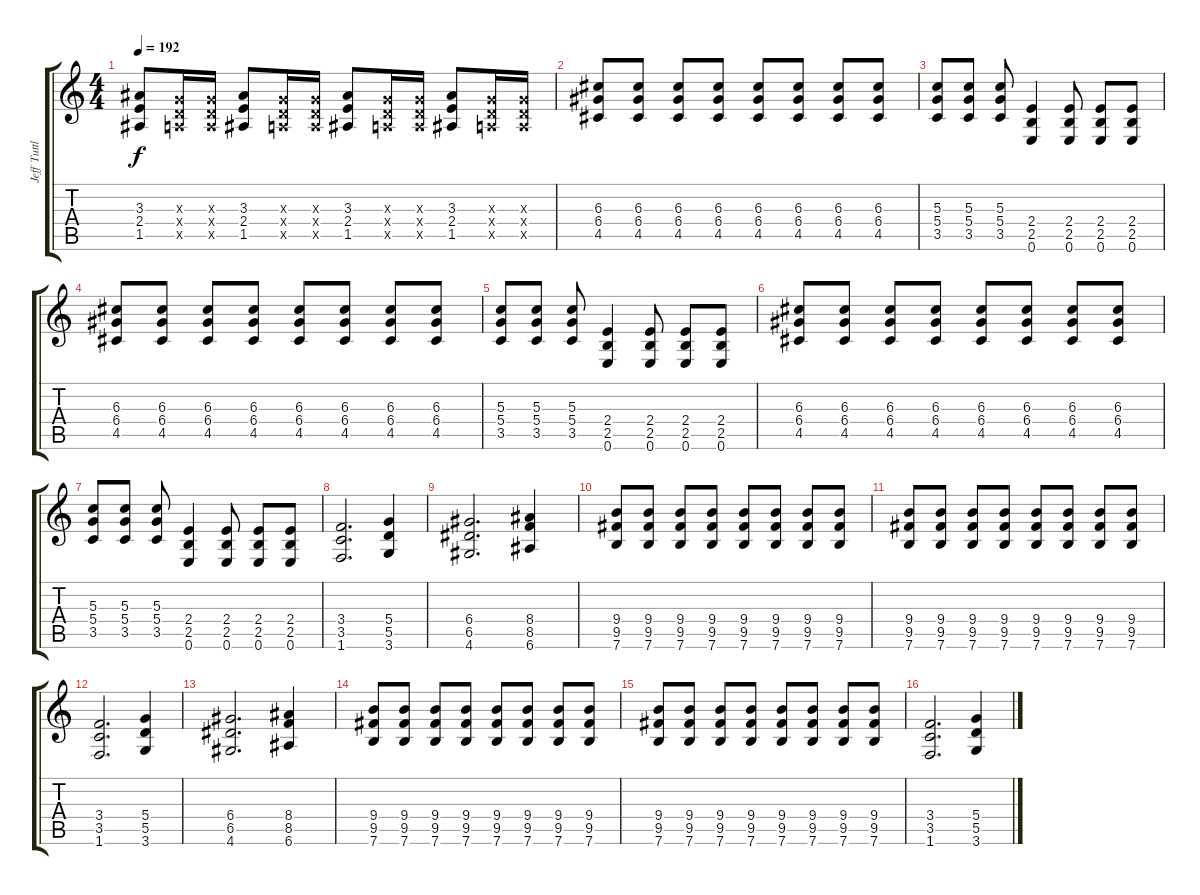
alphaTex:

\track ("Jeff Tuttle" "Jeff Tuttl") {instrument overdrivenguitar}
\staff {score tabs}
\tuning (E4 B3 G3 D3 A2 E2) {hide}
\ts (4 4)
\tempo 192
\clef g2
\ks c
(3.3 2.4 1.5).8{dy f} (0.3{x} 0.4{x} 0.5{x}).16 (0.3{x} 0.4{x} 0.5{x}).16 (3.3 2.4 1.5).8 (0.3{x} 0.4{x} 0.5{x}).16 (0.3{x} 0.4{x} 0.5{x}).16 (3.3 2.4 1.5).8 (0.3{x} 0.4{x} 0.5{x}).16 (0.3{x} 0.4{x} 0.5{x}).16 (3.3 2.4 1.5).8 (0.3{x} 0.4{x} 0.5{x}).16 (0.3{x} 0.4{x} 0.5{x}).16 |
(6.3 6.4 4.5).8 (6.3 6.4 4.5).8 (6.3 6.4 4.5).8 (6.3 6.4 4.5).8 (6.3 6.4 4.5).8 (6.3 6.4 4.5).8 (6.3 6.4 4.5).8 (6.3 6.4 4.5).8 |
(5.3 5.4 3.5).8 (5.3 5.4 3.5).8 (5.3 5.4 3.5).8 (2.4 2.5 0.6).4 (2.4 2.5 0.6).8 (2.4 2.5 0.6).8 (2.4 2.5 0.6).8 |
(6.3 6.4 4.5).8 (6.3 6.4 4.5).8 (6.3 6.4 4.5).8 (6.3 6.4 4.5).8 (6.3 6.4 4.5).8 (6.3 6.4 4.5).8 (6.3 6.4 4.5).8 (6.3 6.4 4.5).8 |
(5.3 5.4 3.5).8 (5.3 5.4 3.5).8 (5.3 5.4 3.5).8 (2.4 2.5 0.6).4 (2.4 2.5 0.6).8 (2.4 2.5 0.6).8 (2.4 2.5 0.6).8 |
(6.3 6.4 4.5).8 (6.3 6.4 4.5).8 (6.3 6.4 4.5).8 (6.3 6.4 4.5).8 (6.3 6.4 4.5).8 (6.3 6.4 4.5).8 (6.3 6.4 4.5).8 (6.3 6.4 4.5).8 |
(5.3 5.4 3.5).8 (5.3 5.4 3.5).8 (5.3 5.4 3.5).8 (2.4 2.5 0.6).4 (2.4 2.5 0.6).8 (2.4 2.5 0.6).8 (2.4 2.5 0.6).8 |
(3.4 3.5 1.6).2{d} (5.4 5.5 3.6).4 |
(6.4 6.5 4.6).2{d} (8.4 8.5 6.6).4 |
(9.4 9.5 7.6).8 (9.4 9.5 7.6).8 (9.4 9.5 7.6).8 (9.4 9.5 7.6).8 (9.4 9.5 7.6).8 (9.4 9.5 7.6).8 (9.4 9.5 7.6).8 (9.4 9.5 7.6).8 |
(9.4 9.5 7.6).8 (9.4 9.5 7.6).8 (9.4 9.5 7.6).8 (9.4 9.5 7.6).8 (9.4 9.5 7.6).8 (9.4 9.5 7.6).8 (9.4 9.5 7.6).8 (9.4 9.5 7.6).8 |
(3.4 3.5 1.6).2{d} (5.4 5.5 3.6).4 |
(6.4 6.5 4.6).2{d} (8.4 8.5 6.6).4 |
(9.4 9.5 7.6).8 (9.4 9.5 7.6).8 (9.4 9.5 7.6).8 (9.4 9.5 7.6).8 (9.4 9.5 7.6).8 (9.4 9.5 7.6).8 (9.4 9.5 7.6).8 (9.4 9.5 7.6).8 |
(9.4 9.5 7.6).8 (9.4 9.5 7.6).8 (9.4 9.5 7.6).8 (9.4 9.5 7.6).8 (9.4 9.5 7.6).8 (9.4 9.5 7.6).8 (9.4 9.5 7.6).8 (9.4 9.5 7.6).8 |
(3.4 3.5 1.6).2{d} (5.4 5.5 3.6).4
